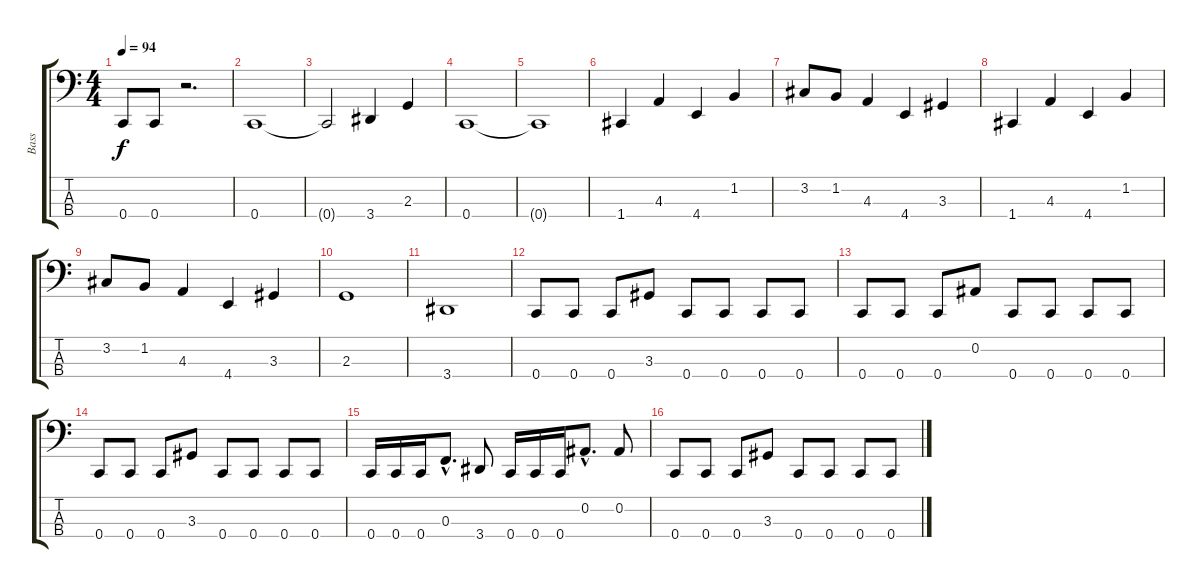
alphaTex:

\track ("Bass" "Bass") {instrument electricbasspick}
\staff {score tabs}
\tuning (Eb2 Bb1 F1 C1) {hide}
\ts (4 4)
\tempo 94
\clef f4
\ks c
0.4.8{dy f} 0.4.8 r.2{d} |
0.4.1 |
0.4{t}.2 3.4.4 2.3.4 |
0.4.1 |
0.4{t}.1 |
1.4.4 4.3.4 4.4.4 1.2.4 |
3.2.8 1.2.8 4.3.4 4.4.4 3.3.4 |
1.4.4 4.3.4 4.4.4 1.2.4 |
3.2.8 1.2.8 4.3.4 4.4.4 3.3.4 |
2.3.1 |
3.4.1 |
0.4.8 0.4.8 0.4.8 3.3.8 0.4.8 0.4.8 0.4.8 0.4.8 |
0.4.8 0.4.8 0.4.8 0.2.8 0.4.8 0.4.8 0.4.8 0.4.8 |
0.4.8 0.4.8 0.4.8 3.3.8 0.4.8 0.4.8 0.4.8 0.4.8 |
0.4.16 0.4.16 0.4.16 0.3{hac}.8{d} 3.4.8 0.4.16 0.4.16 0.4.16 0.2{hac}.8{d} 0.2.8 |
0.4.8 0.4.8 0.4.8 3.3.8 0.4.8 0.4.8 0.4.8 0.4.8
